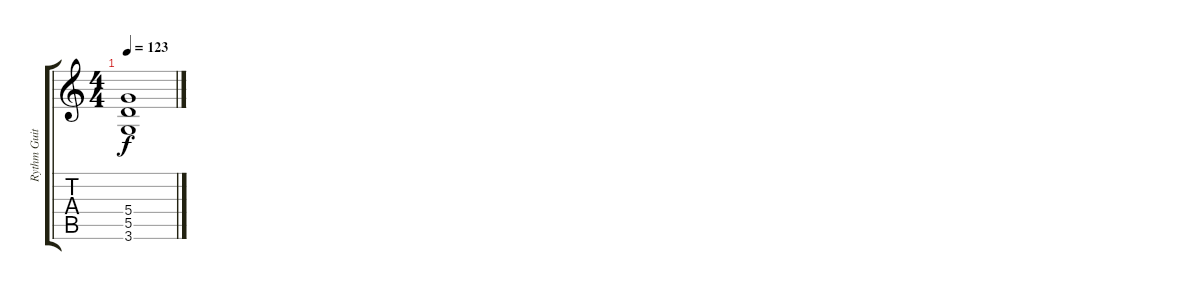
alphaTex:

\track ("Rythm Guitar" "Rythm Guit") {instrument distortionguitar}
\staff {score tabs}
\tuning (E4 B3 G3 D3 A2 E2) {hide}
\ts (4 4)
\tempo 123
\clef g2
\ks c
(5.4{t} 5.5{t} 3.6{t}).1{dy f}
